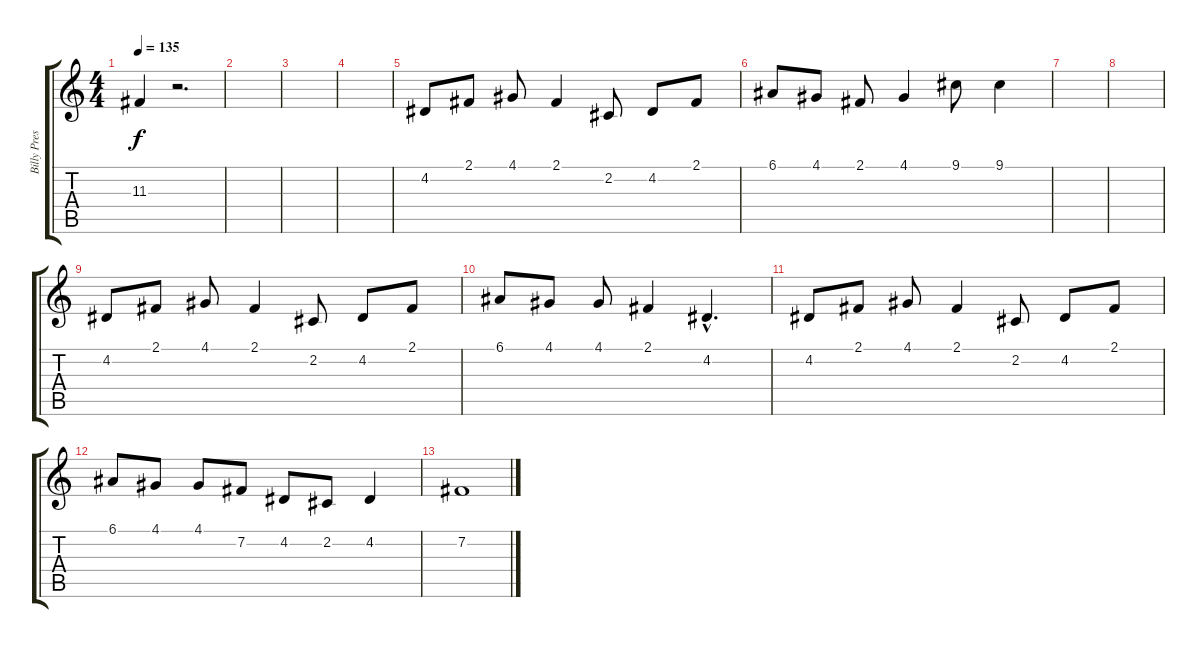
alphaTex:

\track ("Billy Preston" "Billy Pres") {instrument electricgrandpiano}
\staff {score tabs}
\tuning (E4 B3 G3 D3 A2 E2) {hide}
\ts (4 4)
\tempo 135
\clef g2
\ks c
11.3.4{dy f} r.2{d} |
|
|
|
4.2.8{volume 9} 2.1.8 4.1.8 2.1.4 2.2.8 4.2.8 2.1.8 |
6.1.8 4.1.8 2.1.8 4.1.4 9.1.8 9.1.4 |
|
|
4.2.8 2.1.8 4.1.8 2.1.4 2.2.8 4.2.8 2.1.8 |
6.1.8 4.1.8 4.1.8 2.1.4 4.2{hac}.4{d} |
4.2.8 2.1.8 4.1.8 2.1.4 2.2.8 4.2.8 2.1.8 |
6.1.8 4.1.8 4.1.8 7.2.8 4.2.8 2.2.8 4.2.4 |
7.2.1
